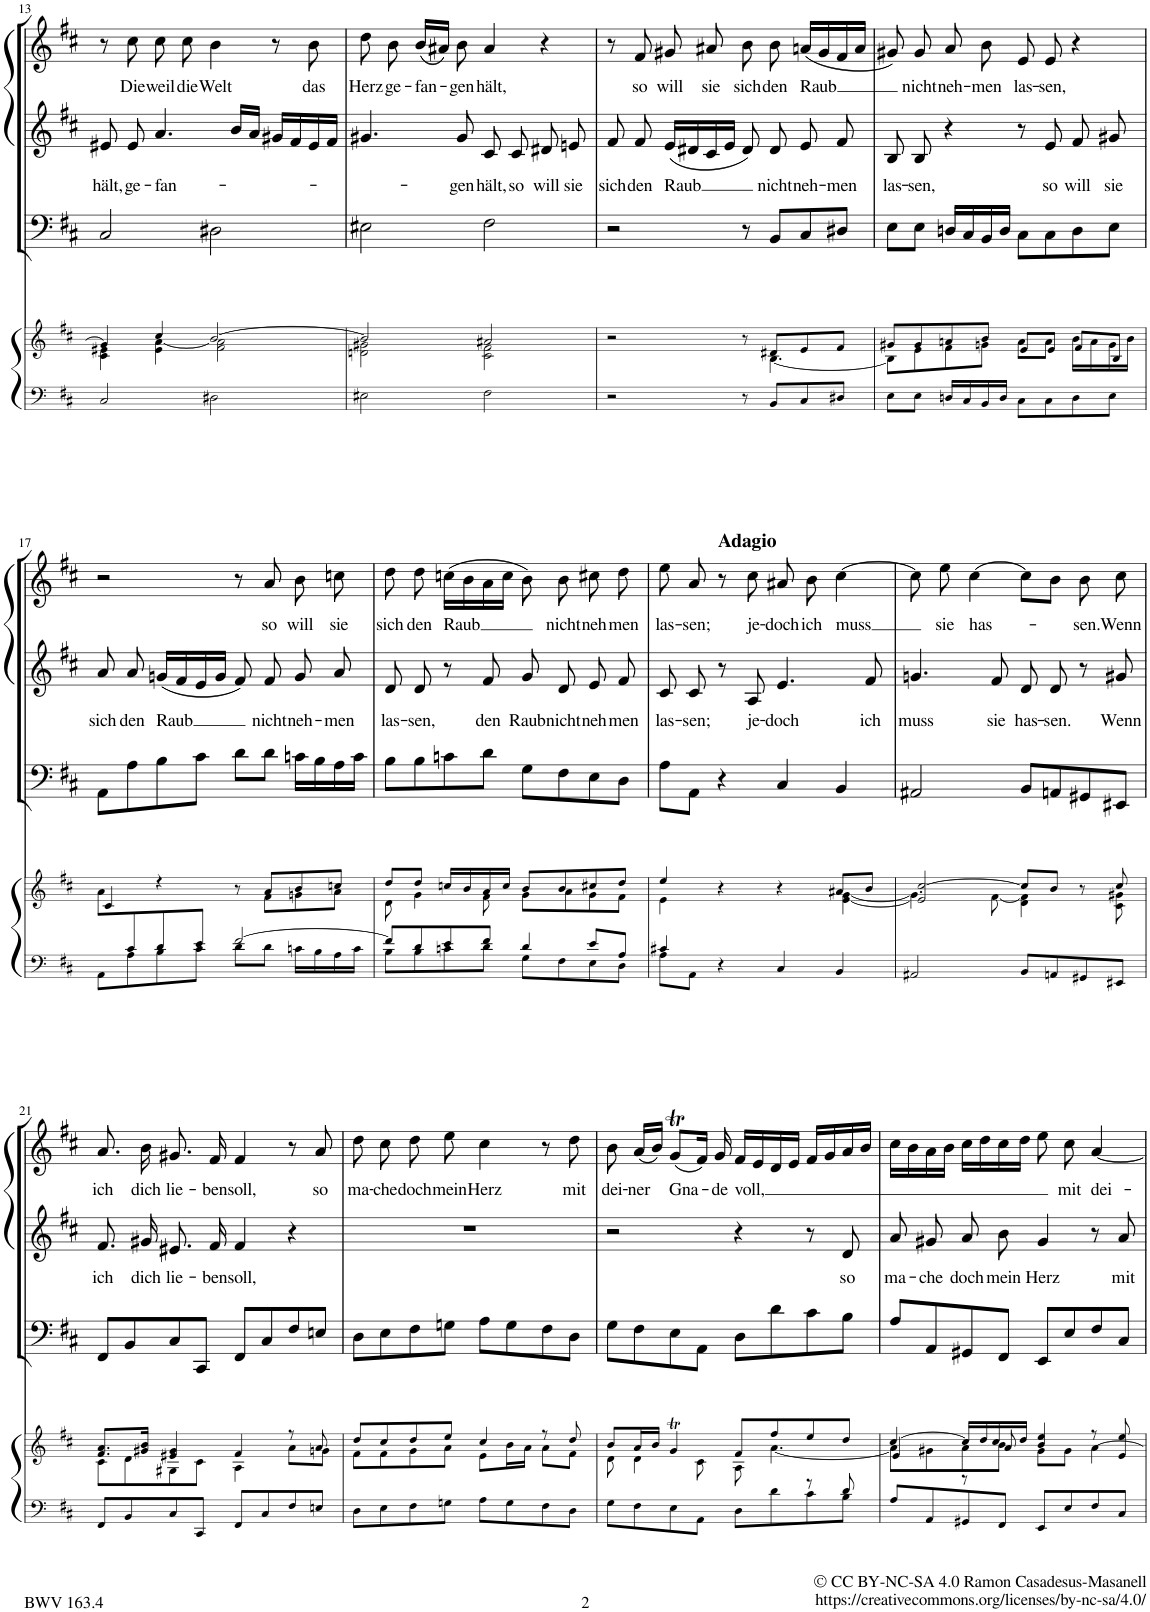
**kern	**kern	**kern	**kern	**text	**kern	**text
*part4	*part4	*part3	*part2	*part2	*part1	*part1
*staff5	*staff4	*staff3	*staff2	*staff2	*staff1	*staff1
*I"Piano reduction	*	*I"Continuo	*I"Alto	*	*I"Soprano	*
*I'Pno	*	*	*	*	*	*
!!LO:PB:g=z
*clefF4	*clefG2	*clefF4	*clefG2	*	*clefG2	*
*k[f#c#]	*k[f#c#]	*k[f#c#]	*k[f#c#]	*	*k[f#c#]	*
*M4/4	*M4/4	*M4/4	*M4/4	*	*M4/4	*
*met(c)	*met(c)	*met(c)	*met(c)	*	*met(c)	*
=13	=13	=13	=13	=13	=13	=13
*	*^	*	*	*	*	*
!	!	!	!	!	!LO:LY:b	!	!
2C#/	4g#/]	4c#\ 4e#X\	2C#/	8e#X/	hält,	8r	.
!	!	!	!	!	!LO:LY:b	!	!LO:LY:b
.	.	.	.	8e#/	ge-	8cc#\	Die-
!	!	!	!	!	!LO:LY:b	!	!LO:LY:b
.	4cc#/	4e#\ [4a\	.	4.a/	-fan-	8cc#\	-weil
!	!	!	!	!	!	!	!LO:LY:b
.	.	.	.	.	.	8cc#\	die
!	!	!	!	!	!	!	!LO:LY:b
2D#X\	[2b/	2f#\ 2a\]	2D#X\	.	.	4b\	Welt
.	.	.	.	16b/LL	.	.	.
.	.	.	.	16a/JJ	.	.	.
.	.	.	.	16g#X/LL	.	8r	.
.	.	.	.	16f#/	.	.	.
!	!	!	!	!	!	!	!LO:LY:b
.	.	.	.	16e#/	.	8b\	das
.	.	.	.	16f#/JJ	.	.	.
=14	=14	=14	=14	=14	=14	=14	=14
!	!	!	!	!	!	!	!LO:LY:b
2E#X\	2b/]	2dn\ 2g#X\	2E#X\	4.g#X/	.	8dd\	Herz
!	!	!	!	!	!	!	!LO:LY:b
.	.	.	.	.	.	8b\	ge-
!	!	!	!	!	!	!	!LO:LY:b
.	.	.	.	.	.	(16b/LL	-fan-
.	.	.	.	.	.	16a#X/JJ)	.
!	!	!	!	!	!LO:LY:b	!	!LO:LY:b
.	.	.	.	8g#/	-gen	8b\	-gen
!	!	!	!	!	!LO:LY:b	!	!LO:LY:b
2F#\	2a#X/	2c#\ 2f#\	2F#\	8c#/	hält,	4a#/	hält,
!	!	!	!	!	!LO:LY:b	!	!
.	.	.	.	8c#/	so	.	.
!	!	!	!	!	!LO:LY:b	!	!
.	.	.	.	8d#X/	will	4r	.
!	!	!	!	!	!LO:LY:b	!	!
.	.	.	.	8en/	sie	.	.
=15	=15	=15	=15	=15	=15	=15	=15
!	!	!	!	!	!LO:LY:b	!	!
2r	2r	2ryy	2r	8f#/	sich	8r	.
!	!	!	!	!	!LO:LY:b	!	!LO:LY:b
.	.	.	.	8f#/	den	8f#/	so
!	!	!	!	!	!LO:LY:b	!	!LO:LY:b
.	.	.	.	(16e/LL	Raub	8g#X/	will
.	.	.	.	16d#X/	.	.	.
!	!	!	!	!	!	!	!LO:LY:b
.	.	.	.	16c#/	.	8a#X/	sie
.	.	.	.	16e/JJ	.	.	.
!	!	!	!	!	!	!	!LO:LY:b
8r	8r	8ryy	8r	8d#/)	.	8b\	sich
!	!	!	!	!	!LO:LY:b	!	!LO:LY:b
8BB/L	8d#X/L	[4.B\	8BB/L	8d#/	nicht	8b\	den
!	!	!	!	!	!LO:LY:b	!	!LO:LY:b
8C#/	8e/	.	8C#/	8e/	neh-	(16an/LL	Raub
.	.	.	.	.	.	16g#/	.
!	!	!	!	!	!LO:LY:b	!	!
8D#X/J	8f#/J	.	8D#X/J	8f#/	-men	16f#/	.
.	.	.	.	.	.	16a/JJ	.
=16	=16	=16	=16	=16	=16	=16	=16
!	!	!	!	!	!LO:LY:b	!	!
8E\L	8g#X/L	8B\L]	8E\L	8B/	las-	8g#X/)	.
!	!	!	!	!	!LO:LY:b	!	!LO:LY:b
8E\J	8g#/	8e\	8E\J	8B/	-sen,	8g#/	nicht
!	!	!	!	!	!	!	!LO:LY:b
16Dn/LL	8an/	8f#\	16Dn/LL	4r	.	8a/	neh-
16C#/	.	.	16C#/	.	.	.	.
!	!	!	!	!	!	!	!LO:LY:b
16BB/	8b/J	8gn\J	16BB/	.	.	8b\	-men
16D/JJ	.	.	16D/JJ	.	.	.	.
!	!	!	!	!	!	!	!LO:LY:b
8C#\L	8e/L	8a\L	8C#\L	8r	.	8e/	las-
!	!	!	!	!	!LO:LY:b	!	!LO:LY:b
8C#\	8e/J	8a\J	8C#\	8e/	so	8e/	-sen,
!	!	!	!	!	!LO:LY:b	!	!
8D\	8f#/L	16b\LL	8D\	8f#/	will	4r	.
.	.	16a\	.	.	.	.	.
!	!	!	!	!	!LO:LY:b	!	!
8E\J	8B/J	16g\	8E\J	8g#X/	sie	.	.
.	.	16b\JJ	.	.	.	.	.
!!LO:LB:g=z
=17	=17	=17	=17	=17	=17	=17	=17
*^	*	*	*	*	*	*	*
*	*^	*	*	*	*	*	*	*
!	!	!	!	!	!	!	!LO:LY:b	!	!
8ryy	2ryy	8AA\L	4c#/	8a\L	8AA\L	8a/	sich	2r	.
!	!	!	!	!	!	!	!LO:LY:b	!	!
8c#/	.	8A\	.	4.ryy	8A\	8a/	den	.	.
!	!	!	!	!	!	!	!LO:LY:b	!	!
8d/	.	8B\	4r	.	8B\	(16gn/LL	Raub	.	.
.	.	.	.	.	.	16f#/	.	.	.
8e/J	.	8c#\J	.	.	8c#\J	16e/	.	.	.
.	.	.	.	.	.	16g/JJ	.	.	.
2ryy	[2f#/	8d\L	8r	8ryy	8d\L	8f#/)	.	8r	.
!	!	!	!	!	!	!	!LO:LY:b	!	!LO:LY:b
.	.	8d\J	8a/L	8f#\L	8d\J	8f#/	nicht	8a/	so
!	!	!	!	!	!	!	!LO:LY:b	!	!LO:LY:b
.	.	16cn\LL	8b/	8gn\	16cn\LL	8g/	neh-	8b\	will
.	.	16B\	.	.	16B\	.	.	.	.
!	!	!	!	!	!	!	!LO:LY:b	!	!LO:LY:b
.	.	16A\	8ccn/J	8a\J	16A\	8a/	-men	8ccn\	sie
.	.	16c\JJ	.	.	16c\JJ	.	.	.	.
=18	=18	=18	=18	=18	=18	=18	=18	=18	=18
!	!	!	!	!	!	!	!LO:LY:b	!	!LO:LY:b
*	*v	*v	*	*	*	*	*	*	*
8f#/L]	8B\L	8dd/L	8d\	8B\L	8d/	las-	8dd\	sich
!	!	!	!	!	!	!LO:LY:b	!	!LO:LY:b
8d/	8B\	8dd/J	4g\	8B\	8d/	-sen,	8dd\	den
!	!	!	!	!	!	!	!	!LO:LY:b
8e/	8cn\	16ccn/LL	.	8cn\	8r	.	(16ccn\LL	Raub
.	.	16b/	.	.	.	.	16b\	.
!	!	!	!	!	!	!LO:LY:b	!	!
8f#/J	8d\J	16a/	8f#\	8d\J	8f#/	den	16a\	.
.	.	16cc/JJ	.	.	.	.	16cc\JJ	.
!	!	!	!	!	!	!LO:LY:b	!	!
4d/	8G\L	8b/L	8g\L	8G\L	8g/	Raub	8b\)	.
!	!	!	!	!	!	!LO:LY:b	!	!LO:LY:b
.	8F#\	8b/	8a\	8F#\	8d/	nicht	8b\	nicht
!	!	!	!	!	!	!LO:LY:b	!	!LO:LY:b
8e/L	8E\	8cc#X/	8g\	8E\	8e/	neh-	8cc#X\	neh-
!	!	!	!	!	!	!LO:LY:b	!	!LO:LY:b
8A/J	8D\J	8dd/J	8f#\J	8D\J	8f#/	-men	8dd\	-men
=19	=19	=19	=19	=19	=19	=19	=19	=19
!	!	!	!	!	!	!LO:LY:b	!	!LO:LY:b
4c#X/	8A\L	4ee/	4e\	8A\L	8c#/	las-	8ee\	las-
!	!	!	!	!	!	!LO:LY:b	!	!LO:LY:b
.	8AA\J	.	.	8AA\J	8c#/	-sen;	8a/	-sen;
!	!	!	!	!	!	!	!LO:TX:a:B:t=Adagio	!
4r	4ryy	4r	4ryy	4r	8r	.	8r	.
!	!	!	!	!	!	!LO:LY:b	!	!LO:LY:b
.	.	.	.	.	8A/	je-	8cc#\	je-
!	!	!	!	!	!	!LO:LY:b	!	!LO:LY:b
4C#/	2ryy	4r	4ryy	4C#/	4.e/	-doch	8a#X/	-doch
!	!	!	!	!	!	!	!	!LO:LY:b
.	.	.	.	.	.	.	8b\	ich
!	!	!	!	!	!	!	!	!LO:LY:b
4BB/	.	8a#X/L	[4e\ [4g\	4BB/	.	.	[4cc#\	muss
!	!	!	!	!	!	!LO:LY:b	!	!
.	.	8b/J	.	.	8f#/	ich	.	.
*v	*v	*	*	*	*	*	*	*
=20	=20	=20	=20	=20	=20	=20	=20
!	!	!	!	!	!LO:LY:b	!	!
2AA#X/	2e/] [2cc#/	4.g\]	2AA#X/	4.gn/	muss	8cc#\]	.
!	!	!	!	!	!	!	!LO:LY:b
.	.	.	.	.	.	8ee\	sie
!	!	!	!	!	!	!	!LO:LY:b
.	.	.	.	.	.	[4cc#\	has-
!	!	!	!	!	!LO:LY:b	!	!
.	.	[8f#\	.	8f#/	sie	.	.
!	!	!	!	!	!LO:LY:b	!	!
8BB/L	8cc#/L]	4d\ 4f#\]	8BB/L	8d/	has-	8cc#\L]	.
!	!	!	!	!	!LO:LY:b	!	!
8AAn/	8b/J	.	8AAn/	8d/	-sen.	8b\J	.
!	!	!	!	!	!	!	!LO:LY:b
8GG#X/	8r	8ryy	8GG#X/	8r	.	8b\	-sen.
!	!	!	!	!	!LO:LY:b	!	!LO:LY:b
8EE#X/J	8cc#/	8c#\ 8g#X\	8EE#X/J	8g#X/	Wenn	8cc#\	Wenn
!!LO:LB:g=z
=21	=21	=21	=21	=21	=21	=21	=21
!	!	!	!	!	!LO:LY:b	!	!LO:LY:b
8FF#/L	8.f#/ 8.a/L	8c#\L	8FF#/L	8.f#/	ich	8.a/	ich
8BB/	.	8d\	8BB/	.	.	.	.
!	!	!	!	!	!LO:LY:b	!	!LO:LY:b
.	16g#X/ 16b/Jk	.	.	16g#X/	dich	16b\	dich
!	!	!	!	!	!LO:LY:b	!	!LO:LY:b
8C#/	4e#X/ 4g#/	8G#X\	8C#/	8.e#X/	lie-	8.g#X/	lie-
8CC#/J	.	8c#\J	8CC#/J	.	.	.	.
!	!	!	!	!	!LO:LY:b	!	!LO:LY:b
.	.	.	.	16f#/	-ben	16f#/	-ben
!	!	!	!	!	!LO:LY:b	!	!LO:LY:b
8FF#/L	4f#/	4A\	8FF#/L	4f#/	soll,	4f#/	soll,
8C#/	.	.	8C#/	.	.	.	.
8F#/	8r	8a\L	8F#/	4r	.	8r	.
!	!	!	!	!	!	!	!LO:LY:b
8En/J	8a/	8gn\J	8En/J	.	.	8a/	so
=22	=22	=22	=22	=22	=22	=22	=22
!	!	!	!	!	!	!	!LO:LY:b
8D\L	8dd/L	8f#\L	8D\L	1r	.	8dd\	ma-
!	!	!	!	!	!	!	!LO:LY:b
8E\	8cc#/	8f#\	8E\	.	.	8cc#\	-che
!	!	!	!	!	!	!	!LO:LY:b
8F#\	8dd/	8g\	8F#\	.	.	8dd\	doch
!	!	!	!	!	!	!	!LO:LY:b
8Gn\J	8ee/J	8a\J	8Gn\J	.	.	8ee\	mein
!	!	!	!	!	!	!	!LO:LY:b
8A\L	4cc#/	8e\L	8A\L	.	.	4cc#\	Herz
8G\	.	16b\L	8G\	.	.	.	.
.	.	16a\JJ	.	.	.	.	.
8F#\	8r	8a\L	8F#\	.	.	8r	.
!	!	!	!	!	!	!	!LO:LY:b
8D\J	8dd/	8f#\J	8D\J	.	.	8dd\	mit
=23	=23	=23	=23	=23	=23	=23	=23
*^	*	*	*	*	*	*	*
!	!	!	!	!	!	!	!	!LO:LY:b
2ryy	8G\L	8b/L	8d\	8G\L	2r	.	8b\	dei-
!	!	!	!	!	!	!	!	!LO:LY:b
.	8F#\	16a/L	4d\	8F#\	.	.	(16a/LL	-ner
.	.	16b/JJ	.	.	.	.	16b/JJ)	.
!	!	!	!	!	!	!	!	!LO:LY:b
.	8E\	4gT/	.	8E\	.	.	(8gT/L	Gna-
.	8AA\J	.	8c#\	8AA\J	.	.	16f#/Jk)	.
!	!	!	!	!	!	!	!	!LO:LY:b
.	.	.	.	.	.	.	16g/	-de
!	!	!	!	!	!	!	!	!LO:LY:b
4ryy	8D\L	8f#/L	8A\	8D\L	4r	.	16f#/LL	voll,
.	.	.	.	.	.	.	16e/	.
.	8d\	8ff#/	[4.a\	8d\	.	.	16d/	.
.	.	.	.	.	.	.	16e/JJ	.
8r	8c#\	8ee/	.	8c#\	8r	.	16f#/LL	.
.	.	.	.	.	.	.	16g/	.
!	!	!	!	!	!	!LO:LY:b	!	!
8d/	8B\J	8dd/J	.	8B\J	8d/	so	16a/	.
.	.	.	.	.	.	.	16b/JJ	.
*v	*v	*	*	*	*	*	*	*
=24	=24	=24	=24	=24	=24	=24	=24
*	*	*^	*	*	*	*	*
!	!	!	!	!	!	!LO:LY:b	!	!
8A/L	[4cc#/	8a\L]	4e/	8A/L	8a/	ma-	16cc#\LL	.
.	.	.	.	.	.	.	16b\	.
!	!	!	!	!	!	!LO:LY:b	!	!
8AA/	.	8g#X\	.	8AA/	8g#X/	-che	16a\	.
.	.	.	.	.	.	.	16b\JJ	.
!	!	!	!	!	!	!LO:LY:b	!	!
8GG#X/	16cc#/LL]	8a\	8r	8GG#X/	8a/	doch	16cc#\LL	.
.	16dd/	.	.	.	.	.	16dd\	.
!	!	!	!	!	!	!LO:LY:b	!	!
8FF#/J	16cc#/	8b\J	8a/	8FF#/J	8b\	mein	16cc#\	.
.	16dd/JJ	.	.	.	.	.	16dd\JJ	.
!	!	!	!	!	!	!LO:LY:b	!	!
8EE/L	4b/ 4ee/	8g#\L	2ryy	8EE/L	4g#/	Herz	8ee\	.
!	!	!	!	!	!	!	!	!LO:LY:b
8E/	.	8g#\J	.	8E/	.	.	8cc#\	mit
!	!	!	!	!	!	!	!	!LO:LY:b
8F#/	8r	[>4a\	.	8F#/	8r	.	[4a/	dei-
!	!	!	!	!	!	!LO:LY:b	!	!
8C#/J	8e/ 8ee/	.	.	8C#/J	8a/	mit	.	.
*	*v	*v	*v	*	*	*	*	*
=	=	=	=	=	=	=
*-	*-	*-	*-	*-	*-	*-
